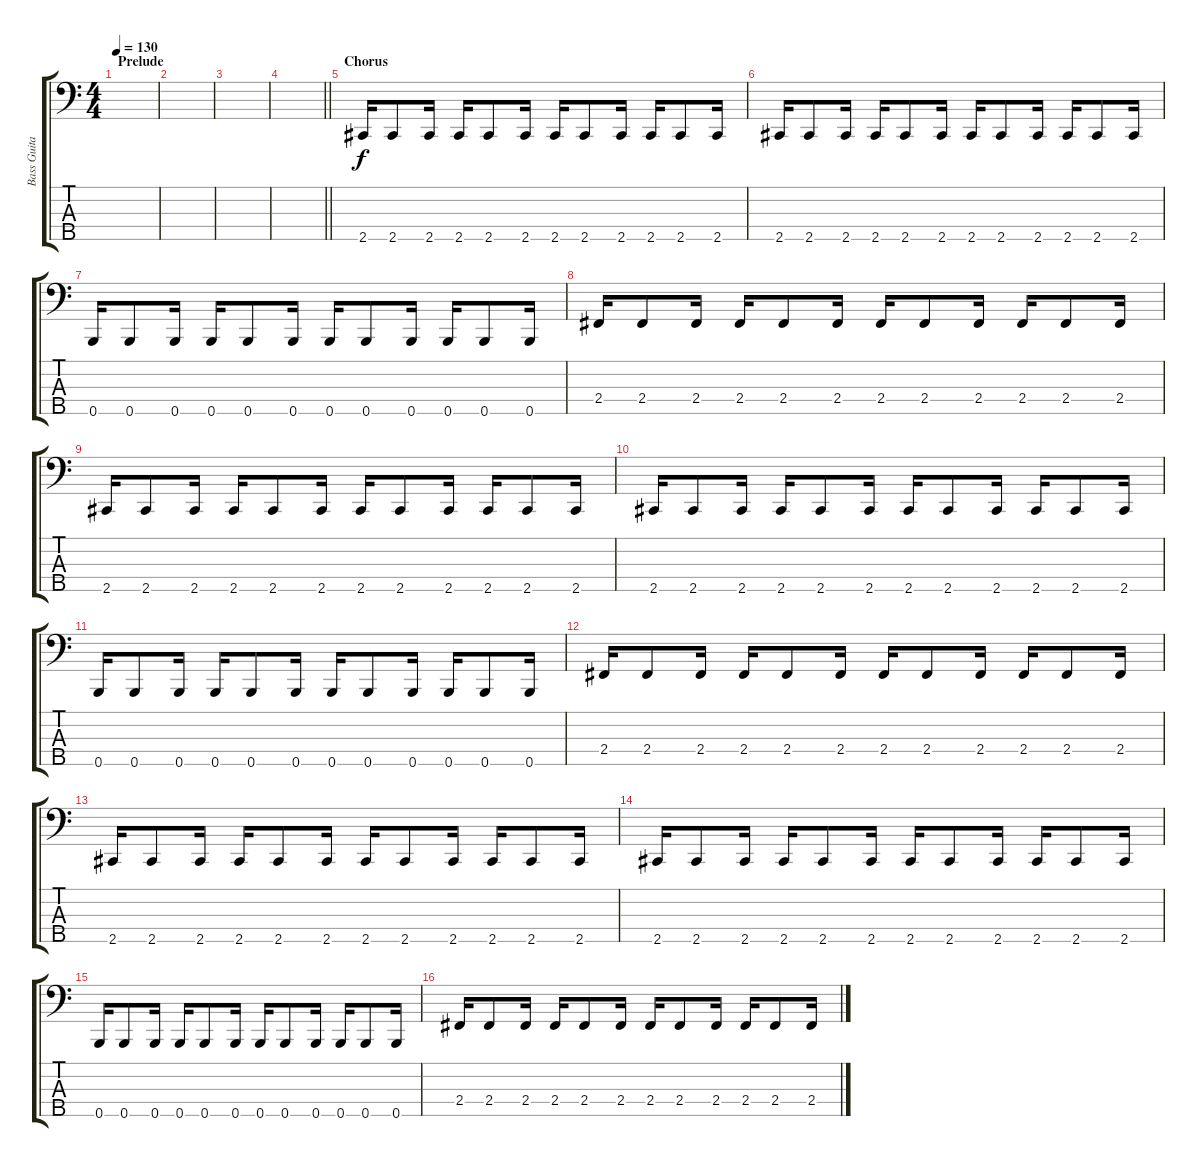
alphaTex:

\track ("Bass Guitar" "Bass Guita") {instrument electricbasspick}
\staff {score tabs}
\tuning (G2 D2 A1 E1 B0) {hide}
\ts (4 4)
\section ("" "Prelude")
\tempo 130
\clef f4
\ks c
|
|
|
\barLineRight lightlight
|
\section ("" "Chorus")
2.5.16 2.5.8 2.5.16 2.5.16 2.5.8 2.5.16 2.5.16 2.5.8 2.5.16 2.5.16 2.5.8 2.5.16 |
2.5.16 2.5.8 2.5.16 2.5.16 2.5.8 2.5.16 2.5.16 2.5.8 2.5.16 2.5.16 2.5.8 2.5.16 |
0.5.16 0.5.8 0.5.16 0.5.16 0.5.8 0.5.16 0.5.16 0.5.8 0.5.16 0.5.16 0.5.8 0.5.16 |
2.4.16 2.4.8 2.4.16 2.4.16 2.4.8 2.4.16 2.4.16 2.4.8 2.4.16 2.4.16 2.4.8 2.4.16 |
2.5.16 2.5.8 2.5.16 2.5.16 2.5.8 2.5.16 2.5.16 2.5.8 2.5.16 2.5.16 2.5.8 2.5.16 |
2.5.16 2.5.8 2.5.16 2.5.16 2.5.8 2.5.16 2.5.16 2.5.8 2.5.16 2.5.16 2.5.8 2.5.16 |
0.5.16 0.5.8 0.5.16 0.5.16 0.5.8 0.5.16 0.5.16 0.5.8 0.5.16 0.5.16 0.5.8 0.5.16 |
2.4.16 2.4.8 2.4.16 2.4.16 2.4.8 2.4.16 2.4.16 2.4.8 2.4.16 2.4.16 2.4.8 2.4.16 |
2.5.16 2.5.8 2.5.16 2.5.16 2.5.8 2.5.16 2.5.16 2.5.8 2.5.16 2.5.16 2.5.8 2.5.16 |
2.5.16 2.5.8 2.5.16 2.5.16 2.5.8 2.5.16 2.5.16 2.5.8 2.5.16 2.5.16 2.5.8 2.5.16 |
0.5.16 0.5.8 0.5.16 0.5.16 0.5.8 0.5.16 0.5.16 0.5.8 0.5.16 0.5.16 0.5.8 0.5.16 |
2.4.16 2.4.8 2.4.16 2.4.16 2.4.8 2.4.16 2.4.16 2.4.8 2.4.16 2.4.16 2.4.8 2.4.16
